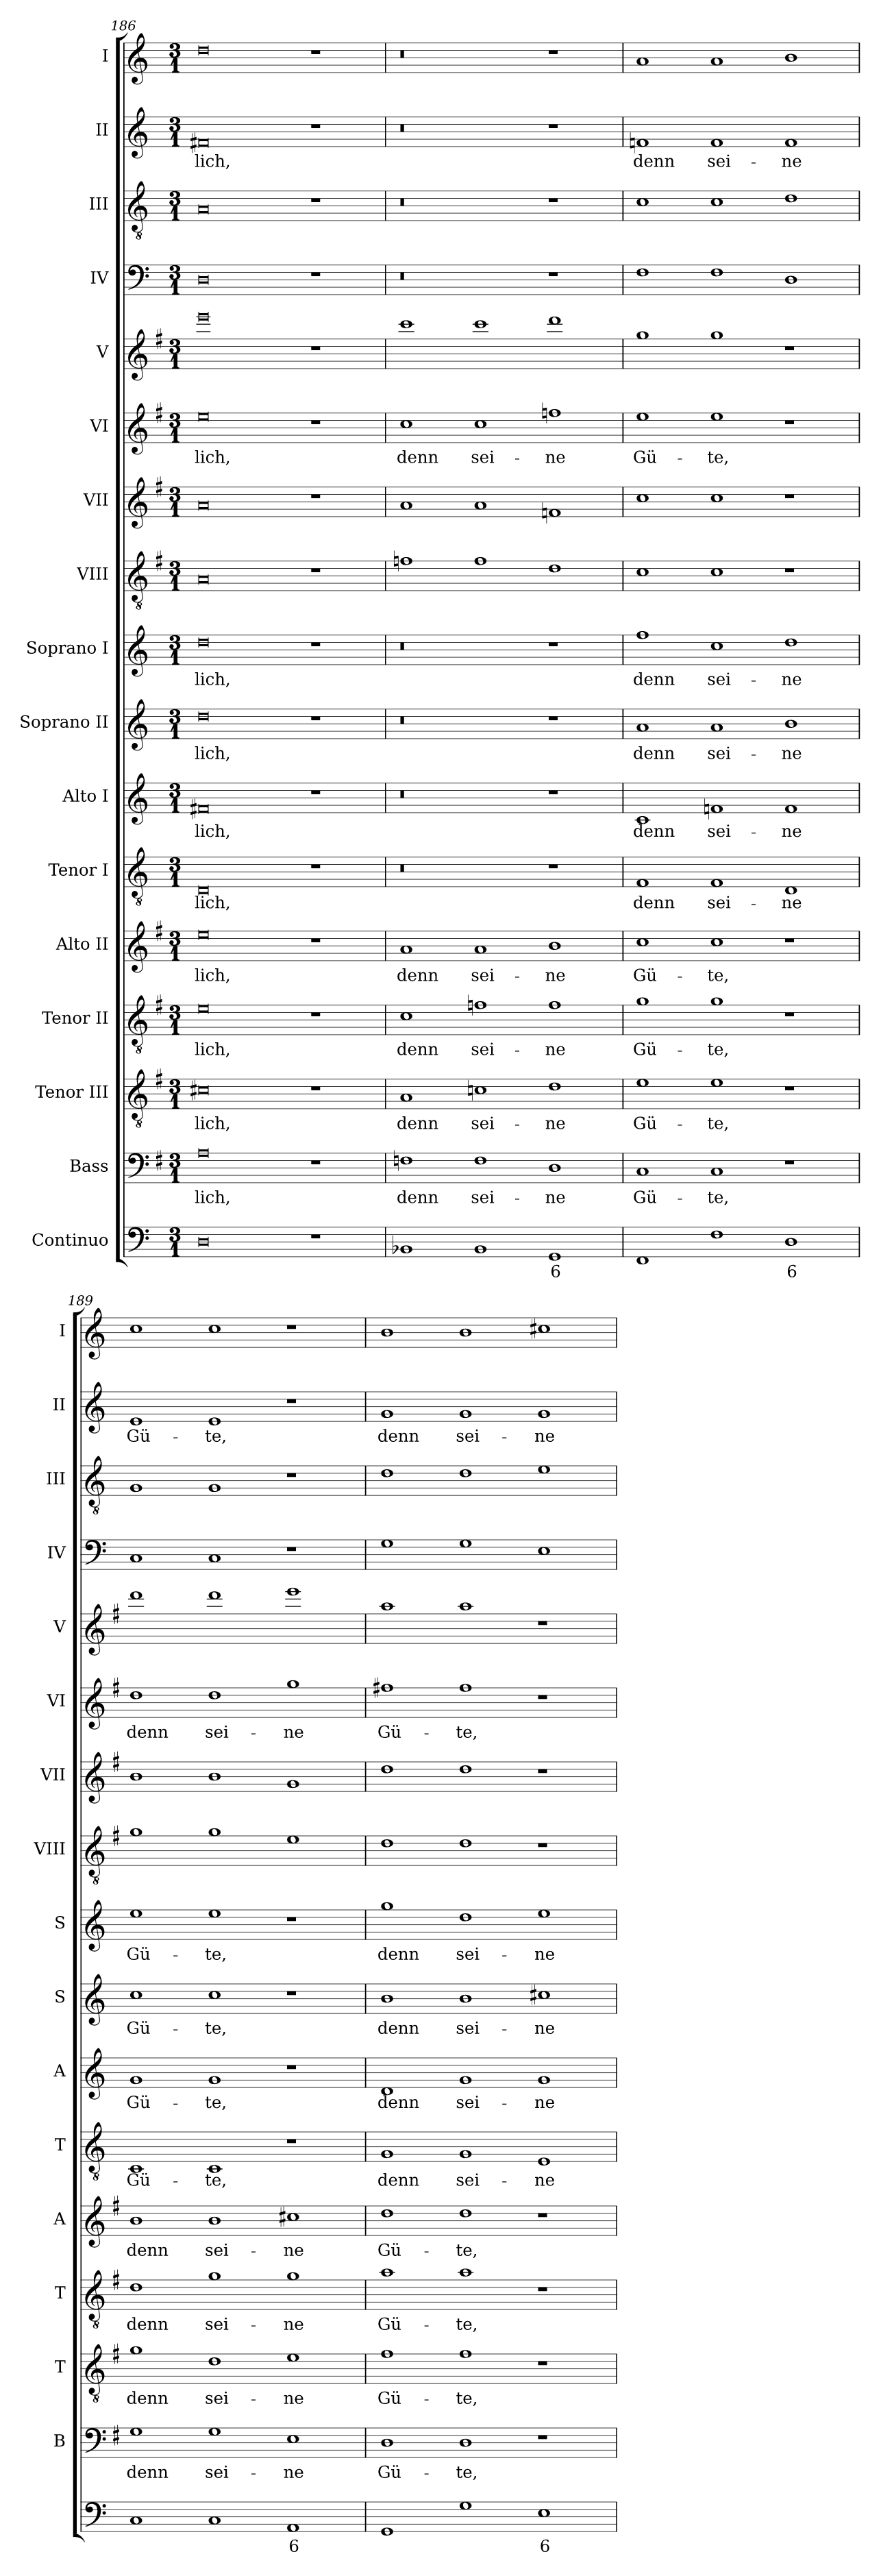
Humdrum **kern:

**kern	**text	**kern	**text	**kern	**text	**kern	**text	**kern	**text	**kern	**text	**kern	**text	**kern	**text	**kern	**text	**kern	**kern	**kern	**text	**kern	**kern	**kern	**kern	**text	**kern
*part17	*part17	*part16	*part16	*part15	*part15	*part14	*part14	*part13	*part13	*part12	*part12	*part11	*part11	*part10	*part10	*part9	*part9	*part8	*part7	*part6	*part6	*part5	*part4	*part3	*part2	*part2	*part1
*staff17	*staff17	*staff16	*staff16	*staff15	*staff15	*staff14	*staff14	*staff13	*staff13	*staff12	*staff12	*staff11	*staff11	*staff10	*staff10	*staff9	*staff9	*staff8	*staff7	*staff6	*staff6	*staff5	*staff4	*staff3	*staff2	*staff2	*staff1
*I"Continuo	*	*I"Bass	*	*I"Tenor III	*	*I"Tenor II	*	*I"Alto II	*	*I"Tenor I	*	*I"Alto I	*	*I"Soprano II	*	*I"Soprano I	*	*I"VIII	*I"VII	*I"VI	*	*I"V	*I"IV	*I"III	*I"II	*	*I"I
*	*	*I'B	*	*I'T	*	*I'T	*	*I'A	*	*I'T	*	*I'A	*	*I'S	*	*I'S	*	*I'VIII	*I'VII	*I'VI	*	*I'V	*I'IV	*I'III	*I'II	*	*I'I
*clefF4	*	*clefF4	*	*clefGv2	*	*clefGv2	*	*clefG2	*	*clefGv2	*	*clefG2	*	*clefG2	*	*clefG2	*	*clefGv2	*clefG2	*clefG2	*	*clefG2	*clefF4	*clefGv2	*clefG2	*	*clefG2
*	*	*ITrd4c7	*	*ITrd4c7	*	*ITrd4c7	*	*ITrd4c7	*	*	*	*	*	*	*	*	*	*ITrd4c7	*ITrd4c7	*ITrd4c7	*	*ITrd4c7	*	*	*	*	*
*k[]	*	*k[]	*	*k[]	*	*k[]	*	*k[]	*	*k[]	*	*k[]	*	*k[]	*	*k[]	*	*k[]	*k[]	*k[]	*	*k[]	*k[]	*k[]	*k[]	*	*k[]
*C:	*	*C:	*	*C:	*	*C:	*	*C:	*	*C:	*	*C:	*	*C:	*	*C:	*	*C:	*C:	*C:	*	*C:	*C:	*C:	*C:	*	*C:
*M3/1	*	*M3/1	*	*M3/1	*	*M3/1	*	*M3/1	*	*M3/1	*	*M3/1	*	*M3/1	*	*M3/1	*	*M3/1	*M3/1	*M3/1	*	*M3/1	*M3/1	*M3/1	*M3/1	*	*M3/1
=186	=186	=186	=186	=186	=186	=186	=186	=186	=186	=186	=186	=186	=186	=186	=186	=186	=186	=186	=186	=186	=186	=186	=186	=186	=186	=186	=186
!	!	!	!LO:LY:b	!	!LO:LY:b	!	!LO:LY:b	!	!LO:LY:b	!	!LO:LY:b	!	!LO:LY:b	!	!LO:LY:b	!	!LO:LY:b	!	!	!	!LO:LY:b	!	!	!	!	!LO:LY:b	!
0D	.	0D	-lich,	0F#X	-lich,	0A	-lich,	0a	-lich,	0D	-lich,	0f#X	-lich,	0dd	-lich,	0dd	-lich,	0D	0d	0a	-lich,	0aa	0D	0A	0f#X	-lich,	0dd
1r	.	1r	.	1r	.	1r	.	1r	.	1r	.	1r	.	1r	.	1r	.	1r	1r	1r	.	1r	1r	1r	1r	.	1r
=187	=187	=187	=187	=187	=187	=187	=187	=187	=187	=187	=187	=187	=187	=187	=187	=187	=187	=187	=187	=187	=187	=187	=187	=187	=187	=187	=187
!	!	!	!LO:LY:b	!	!LO:LY:b	!	!LO:LY:b	!	!LO:LY:b	!	!	!	!	!	!	!	!	!	!	!	!LO:LY:b	!	!	!	!	!	!
1BB-X	.	1BB-X	denn	1D	denn	1F	denn	1d	denn	0r	.	0r	.	0r	.	0r	.	1B-X	1d	1f	denn	1ff	0r	0r	0r	.	0r
!	!	!	!LO:LY:b	!	!LO:LY:b	!	!LO:LY:b	!	!LO:LY:b	!	!	!	!	!	!	!	!	!	!	!	!LO:LY:b	!	!	!	!	!	!
1BB-	.	1BB-	sei-	1Fn	sei-	1B-X	sei-	1d	sei-	.	.	.	.	.	.	.	.	1B-	1d	1f	sei-	1ff	.	.	.	.	.
!	!LO:LY:b	!	!LO:LY:b	!	!LO:LY:b	!	!LO:LY:b	!	!LO:LY:b	!	!	!	!	!	!	!	!	!	!	!	!LO:LY:b	!	!	!	!	!	!
1GG	6	1GG	-ne	1G	-ne	1B-	-ne	1e	-ne	1r	.	1r	.	1r	.	1r	.	1G	1B-X	1b-X	-ne	1gg	1r	1r	1r	.	1r
=188	=188	=188	=188	=188	=188	=188	=188	=188	=188	=188	=188	=188	=188	=188	=188	=188	=188	=188	=188	=188	=188	=188	=188	=188	=188	=188	=188
!	!	!	!LO:LY:b	!	!LO:LY:b	!	!LO:LY:b	!	!LO:LY:b	!	!LO:LY:b	!	!LO:LY:b	!	!LO:LY:b	!	!LO:LY:b	!	!	!	!LO:LY:b	!	!	!	!	!LO:LY:b	!
1FF	.	1FF	Gü-	1A	Gü-	1c	Gü-	1f	Gü-	1F	denn	1c	denn	1a	denn	1ff	denn	1F	1f	1a	Gü-	1cc	1F	1c	1fn	denn	1a
!	!	!	!LO:LY:b	!	!LO:LY:b	!	!LO:LY:b	!	!LO:LY:b	!	!LO:LY:b	!	!LO:LY:b	!	!LO:LY:b	!	!LO:LY:b	!	!	!	!LO:LY:b	!	!	!	!	!LO:LY:b	!
1F	.	1FF	-te,	1A	-te,	1c	-te,	1f	-te,	1F	sei-	1fn	sei-	1a	sei-	1cc	sei-	1F	1f	1a	-te,	1cc	1F	1c	1f	sei-	1a
!	!LO:LY:b	!	!	!	!	!	!	!	!	!	!LO:LY:b	!	!LO:LY:b	!	!LO:LY:b	!	!LO:LY:b	!	!	!	!	!	!	!	!	!LO:LY:b	!
1D	6	1r	.	1r	.	1r	.	1r	.	1D	-ne	1f	-ne	1b	-ne	1dd	-ne	1r	1r	1r	.	1r	1D	1d	1f	-ne	1b
=189	=189	=189	=189	=189	=189	=189	=189	=189	=189	=189	=189	=189	=189	=189	=189	=189	=189	=189	=189	=189	=189	=189	=189	=189	=189	=189	=189
!	!	!	!LO:LY:b	!	!LO:LY:b	!	!LO:LY:b	!	!LO:LY:b	!	!LO:LY:b	!	!LO:LY:b	!	!LO:LY:b	!	!LO:LY:b	!	!	!	!LO:LY:b	!	!	!	!	!LO:LY:b	!
1C	.	1C	denn	1c	denn	1G	denn	1e	denn	1C	Gü-	1g	Gü-	1cc	Gü-	1ee	Gü-	1c	1e	1g	denn	1gg	1C	1G	1e	Gü-	1cc
!	!	!	!LO:LY:b	!	!LO:LY:b	!	!LO:LY:b	!	!LO:LY:b	!	!LO:LY:b	!	!LO:LY:b	!	!LO:LY:b	!	!LO:LY:b	!	!	!	!LO:LY:b	!	!	!	!	!LO:LY:b	!
1C	.	1C	sei-	1G	sei-	1c	sei-	1e	sei-	1C	-te,	1g	-te,	1cc	-te,	1ee	-te,	1c	1e	1g	sei-	1gg	1C	1G	1e	-te,	1cc
!	!LO:LY:b	!	!LO:LY:b	!	!LO:LY:b	!	!LO:LY:b	!	!LO:LY:b	!	!	!	!	!	!	!	!	!	!	!	!LO:LY:b	!	!	!	!	!	!
1AA	6	1AA	-ne	1A	-ne	1c	-ne	1f#X	-ne	1r	.	1r	.	1r	.	1r	.	1A	1c	1cc	-ne	1aa	1r	1r	1r	.	1r
=190	=190	=190	=190	=190	=190	=190	=190	=190	=190	=190	=190	=190	=190	=190	=190	=190	=190	=190	=190	=190	=190	=190	=190	=190	=190	=190	=190
!	!	!	!LO:LY:b	!	!LO:LY:b	!	!LO:LY:b	!	!LO:LY:b	!	!LO:LY:b	!	!LO:LY:b	!	!LO:LY:b	!	!LO:LY:b	!	!	!	!LO:LY:b	!	!	!	!	!LO:LY:b	!
1GG	.	1GG	Gü-	1B	Gü-	1d	Gü-	1g	Gü-	1G	denn	1d	denn	1b	denn	1gg	denn	1G	1g	1bn	Gü-	1dd	1G	1d	1g	denn	1b
!	!	!	!LO:LY:b	!	!LO:LY:b	!	!LO:LY:b	!	!LO:LY:b	!	!LO:LY:b	!	!LO:LY:b	!	!LO:LY:b	!	!LO:LY:b	!	!	!	!LO:LY:b	!	!	!	!	!LO:LY:b	!
1G	.	1GG	-te,	1B	-te,	1d	-te,	1g	-te,	1G	sei-	1g	sei-	1b	sei-	1dd	sei-	1G	1g	1b	-te,	1dd	1G	1d	1g	sei-	1b
!	!LO:LY:b	!	!	!	!	!	!	!	!	!	!LO:LY:b	!	!LO:LY:b	!	!LO:LY:b	!	!LO:LY:b	!	!	!	!	!	!	!	!	!LO:LY:b	!
1E	6	1r	.	1r	.	1r	.	1r	.	1E	-ne	1g	-ne	1cc#X	-ne	1ee	-ne	1r	1r	1r	.	1r	1E	1e	1g	-ne	1cc#X
=	=	=	=	=	=	=	=	=	=	=	=	=	=	=	=	=	=	=	=	=	=	=	=	=	=	=	=
*-	*-	*-	*-	*-	*-	*-	*-	*-	*-	*-	*-	*-	*-	*-	*-	*-	*-	*-	*-	*-	*-	*-	*-	*-	*-	*-	*-
